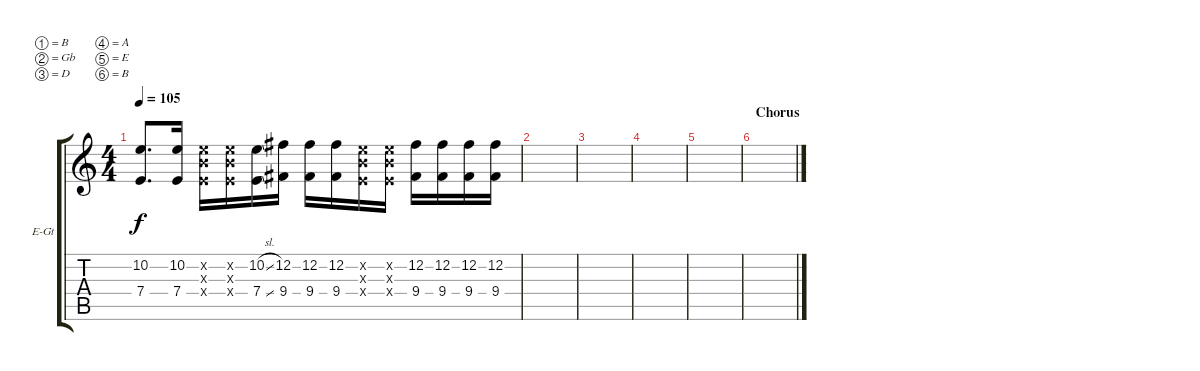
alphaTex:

\bracketExtendMode groupsimilarinstruments
\firstSystemTrackNameOrientation horizontal
\otherSystemsTrackNameOrientation horizontal
\track ("Lead Guitar 2" "E-Gt") {instrument overdrivenguitar}
\staff {score tabs}
\tuning (B3 Gb3 D3 A2 E2 B1)
\ts (4 4)
\tempo 105
\clef g2
\ks c
(10.2 7.4).8{d dy f} (10.2 7.4).16 (10.2{x} 9.3{x} 7.4{x}).16 (10.2{x} 9.3{x} 7.4{x}).16 (10.2{sl} 7.4{sl}).16 (12.2 9.4).16 (12.2 9.4).16 (12.2 9.4).16 (10.2{x} 9.3{x} 7.4{x}).16 (10.2{x} 9.3{x} 7.4{x}).16 (12.2 9.4).16 (12.2 9.4).16 (12.2 9.4).16 (12.2 9.4).16 |
|
|
|
|
\section ("" "Chorus")
